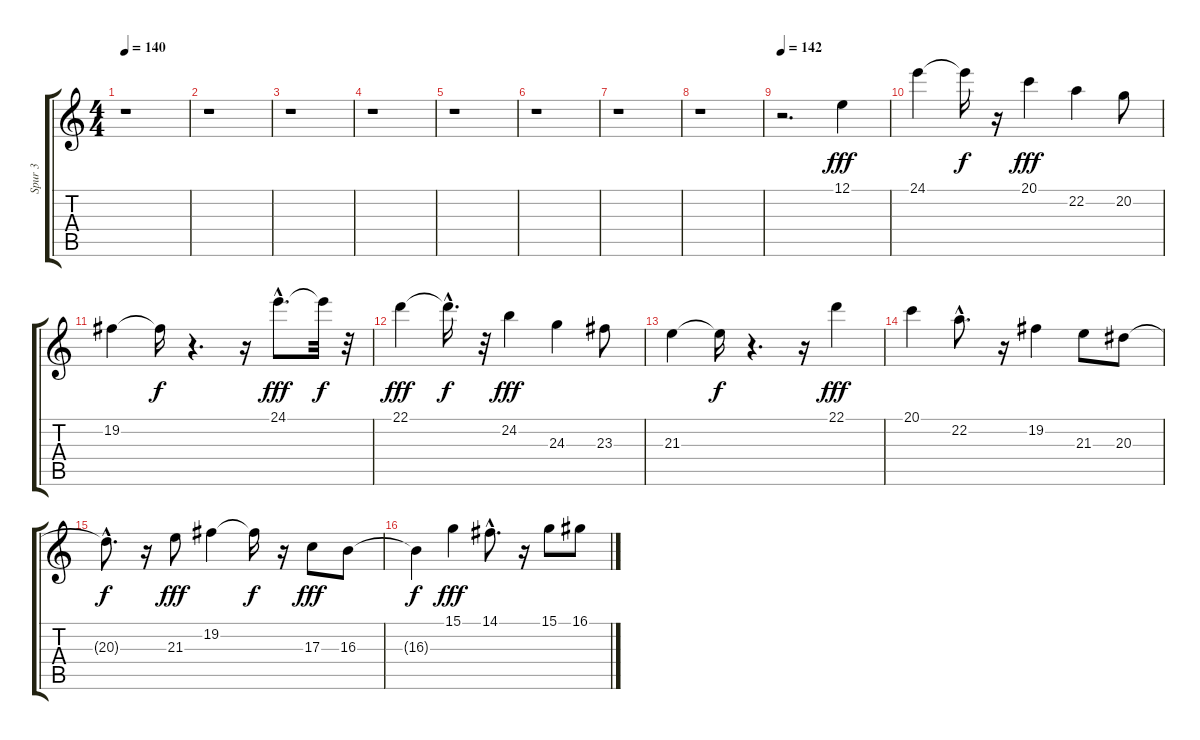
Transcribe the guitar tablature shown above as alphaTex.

\track ("Spur 3" "Spur 3") {instrument acousticgrandpiano}
\staff {score tabs}
\tuning (E4 B3 G3 D3 A2 E2) {hide}
\ts (4 4)
\tempo 140
\clef g2
\ks c
r.1{dy fff} |
r.1 |
r.1 |
r.1 |
r.1 |
r.1 |
r.1 |
r.1 |
\tempo 142
r.2{d} 12.1.4 |
24.1.4 24.1{t}.16{dy f} r.16 20.1.4{dy fff} 22.2.4 20.2.8 |
19.2.4 19.2{t}.16{dy f} r.4{d} r.16 24.1{hac}.8{d dy fff} 24.1{t}.32{dy f} r.32 |
22.1.4{dy fff} 22.1{hac t}.16{d dy f} r.32 24.2.4{dy fff} 24.3.4 23.3.8 |
21.3.4 21.3{t}.16{dy f} r.4{d} r.16 22.1.4{dy fff} |
20.1.4 22.2{hac}.8{d} r.16 19.2.4 21.3.8 20.3.8 |
20.3{hac t}.8{d dy f} r.16 21.3.8{dy fff} 19.2.4 19.2{t}.16{dy f} r.16 17.3.8{dy fff} 16.3.8 |
16.3{t}.4{dy f} 15.1.4{dy fff} 14.1{hac}.8{d} r.16 15.1.8 16.1.8
